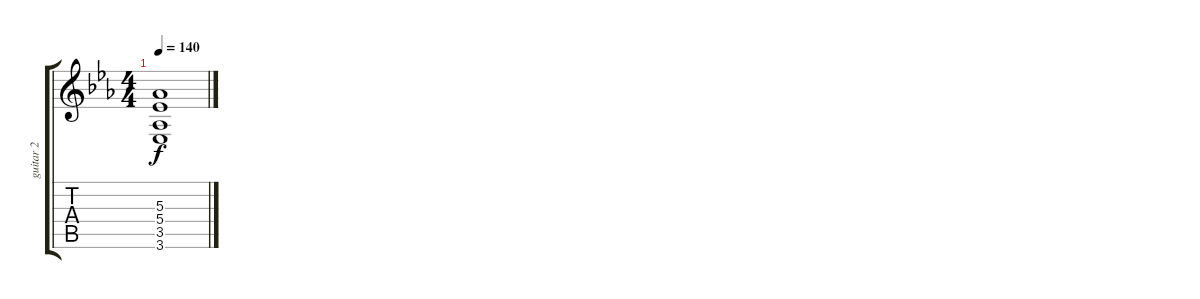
\track ("guitar 2" "guitar 2") {instrument distortionguitar}
\staff {score tabs}
\tuning (C4 G3 Eb3 Bb2 F2 C2) {hide}
\ts (4 4)
\tempo 140
\clef g2
\ks cminor
(5.3{t} 5.4{t} 3.5{t} 3.6{t}).1{dy f}
